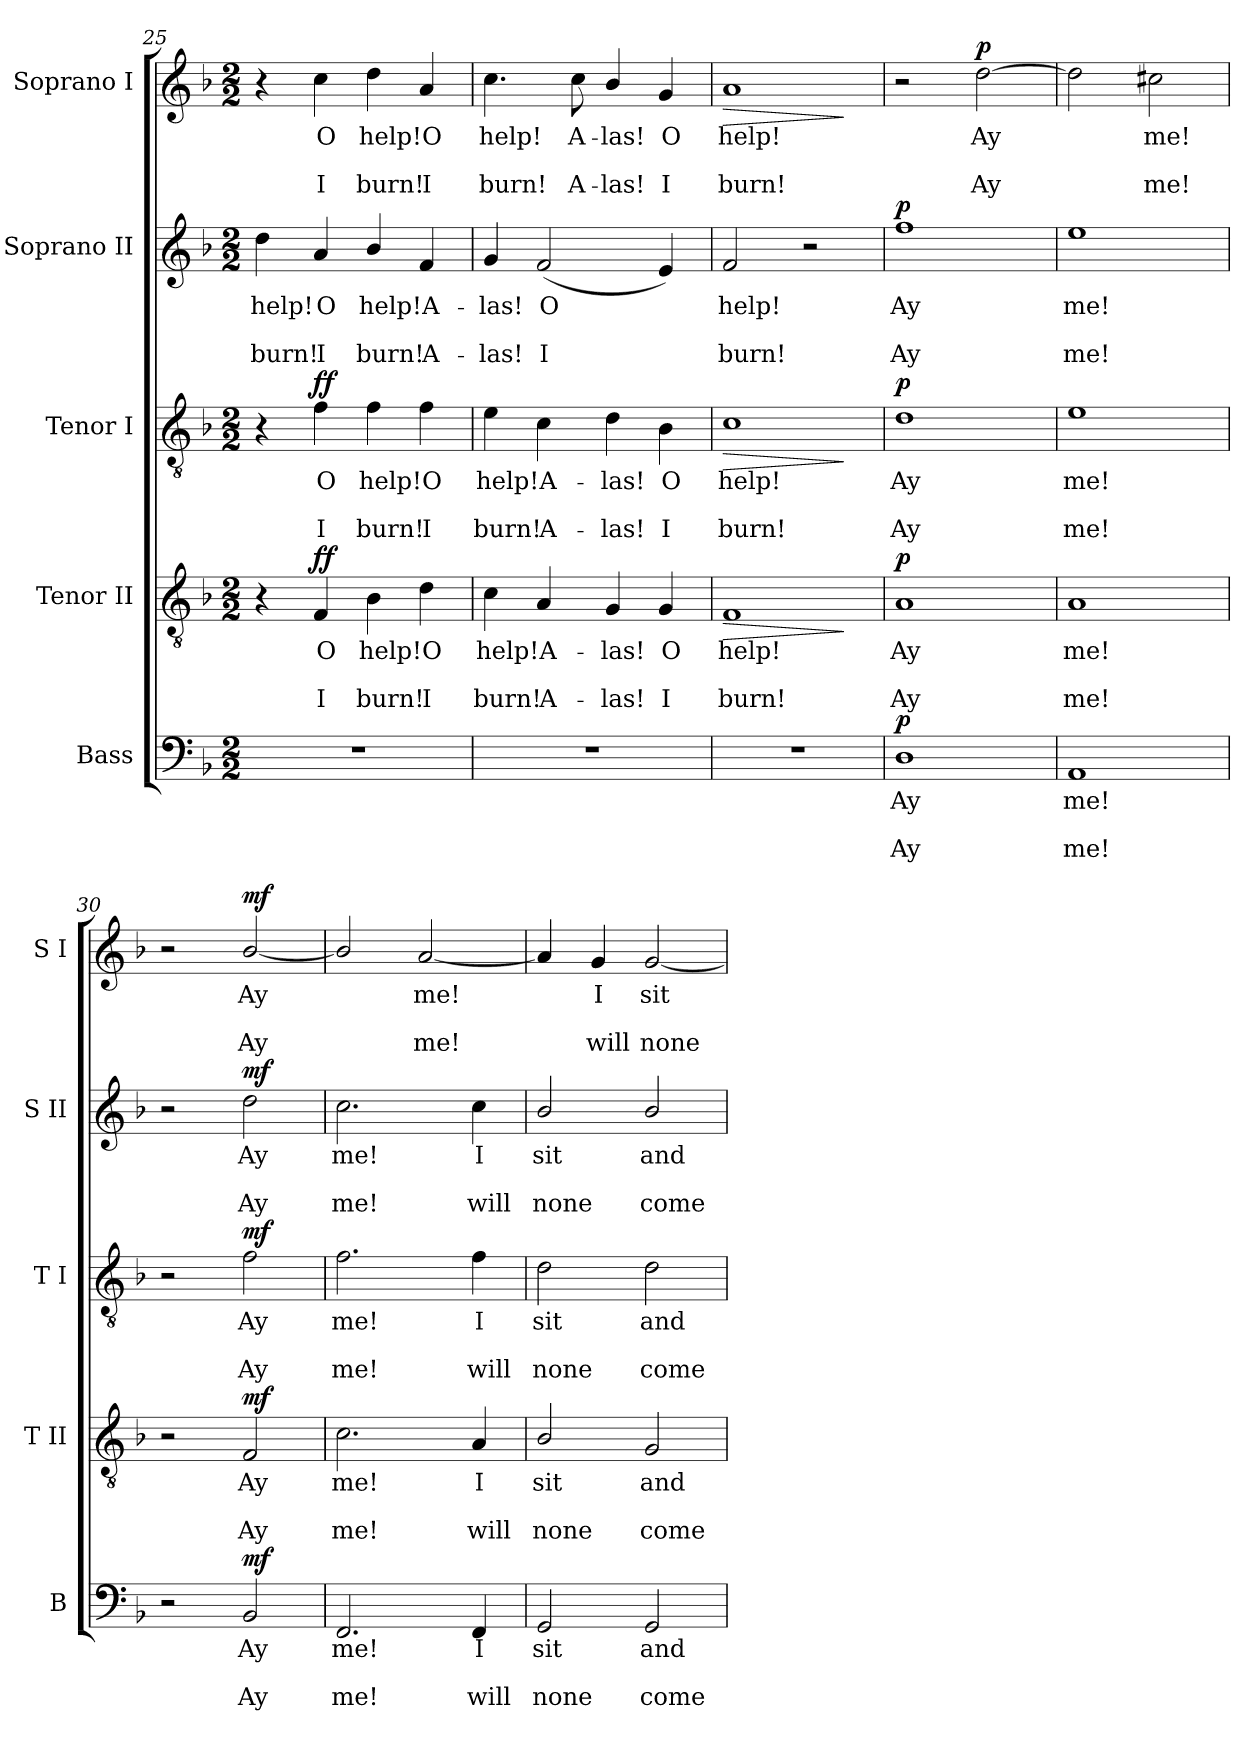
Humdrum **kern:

**kern	**text	**text	**text	**dynam	**kern	**text	**text	**text	**dynam	**kern	**text	**text	**text	**dynam	**kern	**text	**text	**text	**dynam	**kern	**text	**text	**text	**dynam
*part5	*part5	*part5	*part5	*part5	*part4	*part4	*part4	*part4	*part4	*part3	*part3	*part3	*part3	*part3	*part2	*part2	*part2	*part2	*part2	*part1	*part1	*part1	*part1	*part1
*staff5	*staff5	*staff5	*staff5	*staff5	*staff4	*staff4	*staff4	*staff4	*staff4	*staff3	*staff3	*staff3	*staff3	*staff3	*staff2	*staff2	*staff2	*staff2	*staff2	*staff1	*staff1	*staff1	*staff1	*staff1
*I"Bass	*	*	*	*	*I"Tenor II	*	*	*	*	*I"Tenor I	*	*	*	*	*I"Soprano II	*	*	*	*	*I"Soprano I	*	*	*	*
*I'B	*	*	*	*	*I'T II	*	*	*	*	*I'T I	*	*	*	*	*I'S II	*	*	*	*	*I'S I	*	*	*	*
!!LO:LB:g=z
*clefF4	*	*	*	*	*clefGv2	*	*	*	*	*clefGv2	*	*	*	*	*clefG2	*	*	*	*	*clefG2	*	*	*	*
*k[b-]	*	*	*	*	*k[b-]	*	*	*	*	*k[b-]	*	*	*	*	*k[b-]	*	*	*	*	*k[b-]	*	*	*	*
*F:	*	*	*	*	*F:	*	*	*	*	*F:	*	*	*	*	*F:	*	*	*	*	*F:	*	*	*	*
*M2/2	*	*	*	*	*M2/2	*	*	*	*	*M2/2	*	*	*	*	*M2/2	*	*	*	*	*M2/2	*	*	*	*
=25	=25	=25	=25	=25	=25	=25	=25	=25	=25	=25	=25	=25	=25	=25	=25	=25	=25	=25	=25	=25	=25	=25	=25	=25
!	!	!	!	!	!	!	!	!	!	!	!	!	!	!	!	!LO:LY:b	!	!LO:LY:b	!	!	!	!	!	!
1r	.	.	.	.	4r	.	.	.	.	4r	.	.	.	.	4dd	help!	.	burn!	.	4r	.	.	.	.
!	!	!	!	!	!	!LO:LY:b	!	!LO:LY:b	!LO:DY:b	!	!LO:LY:b	!	!LO:LY:b	!LO:DY:b	!	!LO:LY:b	!	!LO:LY:b	!	!	!LO:LY:b	!	!LO:LY:b	!
.	.	.	.	.	4F	O	.	I	ff	4f	O	.	I	ff	4a	O	.	I	.	4cc	O	.	I	.
!	!	!	!	!	!	!LO:LY:b	!	!LO:LY:b	!	!	!LO:LY:b	!	!LO:LY:b	!	!	!LO:LY:b	!	!LO:LY:b	!	!	!LO:LY:b	!	!LO:LY:b	!
.	.	.	.	.	4B-	help!	.	burn!	.	4f	help!	.	burn!	.	4b-/	help!	.	burn!	.	4dd	help!	.	burn!	.
!	!	!	!	!	!	!LO:LY:b	!	!LO:LY:b	!	!	!LO:LY:b	!	!LO:LY:b	!	!	!LO:LY:b	!	!LO:LY:b	!	!	!LO:LY:b	!	!LO:LY:b	!
.	.	.	.	.	4d	O	.	I	.	4f	O	.	I	.	4f	A-	.	-A-	.	4a	O	.	I	.
=26	=26	=26	=26	=26	=26	=26	=26	=26	=26	=26	=26	=26	=26	=26	=26	=26	=26	=26	=26	=26	=26	=26	=26	=26
!	!	!	!	!	!	!LO:LY:b	!	!LO:LY:b	!	!	!LO:LY:b	!	!LO:LY:b	!	!	!LO:LY:b	!	!LO:LY:b	!	!	!LO:LY:b	!	!LO:LY:b	!
1r	.	.	.	.	4c	help!	.	burn!	.	4e	help!	.	burn!	.	4g	-las!	.	las!	.	4.cc	help!	.	burn!	.
!	!	!	!	!	!	!LO:LY:b	!	!LO:LY:b	!	!	!LO:LY:b	!	!LO:LY:b	!	!	!LO:LY:b	!	!LO:LY:b	!	!	!	!	!	!
.	.	.	.	.	4A	A-	.	-A-	.	4c	A-	.	-A-	.	(<2f	O	.	I	.	.	.	.	.	.
!	!	!	!	!	!	!	!	!	!	!	!	!	!	!	!	!	!	!	!	!	!LO:LY:b	!	!LO:LY:b	!
.	.	.	.	.	.	.	.	.	.	.	.	.	.	.	.	.	.	.	.	8cc	A-	.	-A-	.
!	!	!	!	!	!	!LO:LY:b	!	!LO:LY:b	!	!	!LO:LY:b	!	!LO:LY:b	!	!	!	!	!	!	!	!LO:LY:b	!	!LO:LY:b	!
.	.	.	.	.	4G	-las!	.	las!	.	4d	-las!	.	las!	.	.	.	.	.	.	4b-/	-las!	.	las!	.
!	!	!	!	!	!	!LO:LY:b	!	!LO:LY:b	!	!	!LO:LY:b	!	!LO:LY:b	!	!	!	!	!	!	!	!LO:LY:b	!	!LO:LY:b	!
.	.	.	.	.	4G	O	.	I	.	4B-	O	.	I	.	4e)	.	.	.	.	4g	O	.	I	.
=27	=27	=27	=27	=27	=27	=27	=27	=27	=27	=27	=27	=27	=27	=27	=27	=27	=27	=27	=27	=27	=27	=27	=27	=27
!	!	!	!	!	!	!LO:LY:b	!	!LO:LY:b	!LO:HP:b	!	!LO:LY:b	!	!LO:LY:b	!LO:HP:b	!	!LO:LY:b	!	!LO:LY:b	!	!	!LO:LY:b	!	!LO:LY:b	!LO:HP:b
1r	.	.	.	.	1F	help!	.	burn!	>	1c	help!	.	burn!	>	2f	help!	.	burn!	.	1a	help!	.	burn!	>
.	.	.	.	.	.	.	.	.	.	.	.	.	.	.	2r	.	.	.	.	.	.	.	.	.
.	.	.	.	.	.	.	.	.	]	.	.	.	.	]	.	.	.	.	.	.	.	.	.	]
=28	=28	=28	=28	=28	=28	=28	=28	=28	=28	=28	=28	=28	=28	=28	=28	=28	=28	=28	=28	=28	=28	=28	=28	=28
!	!LO:LY:b	!	!LO:LY:b	!LO:DY:b	!	!LO:LY:b	!	!LO:LY:b	!LO:DY:b	!	!LO:LY:b	!	!LO:LY:b	!LO:DY:b	!	!LO:LY:b	!	!LO:LY:b	!LO:DY:b	!	!	!	!	!
1D	Ay	.	Ay	p	1A	Ay	.	Ay	p	1d	Ay	.	Ay	p	1ff	Ay	.	Ay	p	2r	.	.	.	.
!	!	!	!	!	!	!	!	!	!	!	!	!	!	!	!	!	!	!	!	!	!LO:LY:b	!	!LO:LY:b	!LO:DY:b
.	.	.	.	.	.	.	.	.	.	.	.	.	.	.	.	.	.	.	.	[2dd	Ay	.	Ay	p
=29	=29	=29	=29	=29	=29	=29	=29	=29	=29	=29	=29	=29	=29	=29	=29	=29	=29	=29	=29	=29	=29	=29	=29	=29
!	!LO:LY:b	!	!LO:LY:b	!	!	!LO:LY:b	!	!LO:LY:b	!	!	!LO:LY:b	!	!LO:LY:b	!	!	!LO:LY:b	!	!LO:LY:b	!	!	!	!	!	!
1AA	me!	.	me!	.	1A	me!	.	me!	.	1e	me!	.	me!	.	1ee	me!	.	me!	.	2dd]	.	.	.	.
!	!	!	!	!	!	!	!	!	!	!	!	!	!	!	!	!	!	!	!	!	!LO:LY:b	!	!LO:LY:b	!
.	.	.	.	.	.	.	.	.	.	.	.	.	.	.	.	.	.	.	.	2cc#X	me!	.	me!	.
=30	=30	=30	=30	=30	=30	=30	=30	=30	=30	=30	=30	=30	=30	=30	=30	=30	=30	=30	=30	=30	=30	=30	=30	=30
2r	.	.	.	.	2r	.	.	.	.	2r	.	.	.	.	2r	.	.	.	.	2r	.	.	.	.
!	!LO:LY:b	!	!LO:LY:b	!LO:DY:b	!	!LO:LY:b	!	!LO:LY:b	!LO:DY:b	!	!LO:LY:b	!	!LO:LY:b	!LO:DY:b	!	!LO:LY:b	!	!LO:LY:b	!LO:DY:b	!	!LO:LY:b	!	!LO:LY:b	!LO:DY:b
2BB-	Ay	.	Ay	mf	2F	Ay	.	Ay	mf	2f	Ay	.	Ay	mf	2dd	Ay	.	Ay	mf	[2b-/	Ay	.	Ay	mf
=31	=31	=31	=31	=31	=31	=31	=31	=31	=31	=31	=31	=31	=31	=31	=31	=31	=31	=31	=31	=31	=31	=31	=31	=31
!	!LO:LY:b	!	!LO:LY:b	!	!	!LO:LY:b	!	!LO:LY:b	!	!	!LO:LY:b	!	!LO:LY:b	!	!	!LO:LY:b	!	!LO:LY:b	!	!	!	!	!	!
2.FF	me!	.	me!	.	2.c	me!	.	me!	.	2.f	me!	.	me!	.	2.cc	me!	.	me!	.	2b-/]	.	.	.	.
!	!	!	!	!	!	!	!	!	!	!	!	!	!	!	!	!	!	!	!	!	!LO:LY:b	!	!LO:LY:b	!
.	.	.	.	.	.	.	.	.	.	.	.	.	.	.	.	.	.	.	.	[2a	me!	.	me!	.
!	!LO:LY:b	!	!LO:LY:b	!	!	!LO:LY:b	!	!LO:LY:b	!	!	!LO:LY:b	!	!LO:LY:b	!	!	!LO:LY:b	!	!LO:LY:b	!	!	!	!	!	!
4FF	I	.	will	.	4A	I	.	will	.	4f	I	.	will	.	4cc	I	.	will	.	.	.	.	.	.
=32	=32	=32	=32	=32	=32	=32	=32	=32	=32	=32	=32	=32	=32	=32	=32	=32	=32	=32	=32	=32	=32	=32	=32	=32
!	!LO:LY:b	!	!LO:LY:b	!	!	!LO:LY:b	!	!LO:LY:b	!	!	!LO:LY:b	!	!LO:LY:b	!	!	!LO:LY:b	!	!LO:LY:b	!	!	!	!	!	!
2GG	sit	.	none	.	2B-/	sit	.	none	.	2d	sit	.	none	.	2b-/	sit	.	none	.	4a]	.	.	.	.
!	!	!	!	!	!	!	!	!	!	!	!	!	!	!	!	!	!	!	!	!	!LO:LY:b	!	!LO:LY:b	!
.	.	.	.	.	.	.	.	.	.	.	.	.	.	.	.	.	.	.	.	4g	I	.	will	.
!	!LO:LY:b	!	!LO:LY:b	!	!	!LO:LY:b	!	!LO:LY:b	!	!	!LO:LY:b	!	!LO:LY:b	!	!	!LO:LY:b	!	!LO:LY:b	!	!	!LO:LY:b	!	!LO:LY:b	!
2GG	and	.	come	.	2G	and	.	come	.	2d	and	.	come	.	2b-/	and	.	come	.	[2g	sit	.	none	.
=	=	=	=	=	=	=	=	=	=	=	=	=	=	=	=	=	=	=	=	=	=	=	=	=
*-	*-	*-	*-	*-	*-	*-	*-	*-	*-	*-	*-	*-	*-	*-	*-	*-	*-	*-	*-	*-	*-	*-	*-	*-
